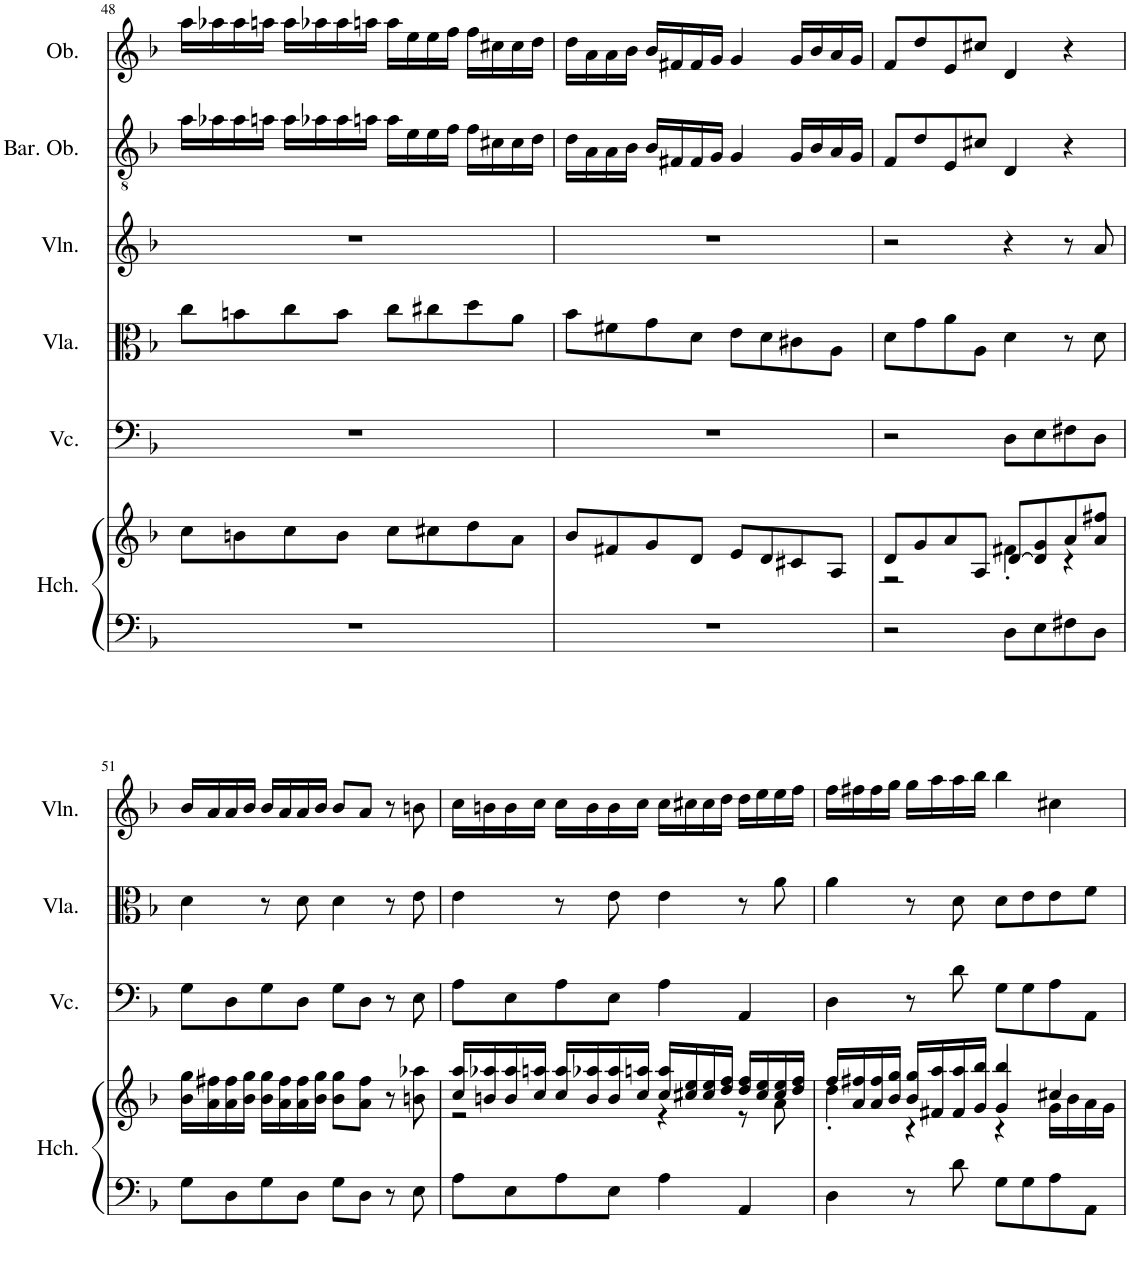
**kern	**kern	**kern	**kern	**kern	**kern	**kern
*part6	*part6	*part5	*part4	*part3	*part2	*part1
*staff7	*staff6	*staff5	*staff4	*staff3	*staff2	*staff1
*I"Harpsichord	*	*I"Violoncello	*I"Viola	*I"Violin	*I"Baritone Oboe	*I"Oboe
*I'Hch.	*	*I'Vc.	*I'Vla.	*I'Vln.	*I'Bar. Ob.	*I'Ob.
!!LO:PB:g=z
*clefF4	*clefG2	*clefF4	*clefC3	*clefG2	*clefGv2	*clefG2
*k[b-]	*k[b-]	*k[b-]	*k[b-]	*k[b-]	*k[b-]	*k[b-]
*M4/4	*M4/4	*M4/4	*M4/4	*M4/4	*M4/4	*M4/4
=48	=48	=48	=48	=48	=48	=48
1r	8cc\L	1r	8cc\L	1r	16a\LL	16aa\LL
.	.	.	.	.	16a-X\	16aa-X\
.	8bn\	.	8bn\	.	16a-\	16aa-\
.	.	.	.	.	16an\JJ	16aan\JJ
.	8cc\	.	8cc\	.	16a\LL	16aa\LL
.	.	.	.	.	16a-X\	16aa-X\
.	8b\J	.	8b\J	.	16a-\	16aa-\
.	.	.	.	.	16an\JJ	16aan\JJ
.	8cc\L	.	8cc\L	.	16a\LL	16aa\LL
.	.	.	.	.	16e\	16ee\
.	8cc#X\	.	8cc#X\	.	16e\	16ee\
.	.	.	.	.	16f\JJ	16ff\JJ
.	8dd\	.	8dd\	.	16f\LL	16ff\LL
.	.	.	.	.	16c#X\	16cc#X\
.	8a\J	.	8a\J	.	16c#\	16cc#\
.	.	.	.	.	16d\JJ	16dd\JJ
=49	=49	=49	=49	=49	=49	=49
1r	8b-/L	1r	8b-\L	1r	16d\LL	16dd\LL
.	.	.	.	.	16A\	16a\
.	8f#X/	.	8f#X\	.	16A\	16a\
.	.	.	.	.	16B-\JJ	16b-\JJ
.	8g/	.	8g\	.	16B-/LL	16b-/LL
.	.	.	.	.	16F#X/	16f#X/
.	8d/J	.	8d\J	.	16F#/	16f#/
.	.	.	.	.	16G/JJ	16g/JJ
.	8e/L	.	8e\L	.	4G/	4g/
.	8d/	.	8d\	.	.	.
.	8c#X/	.	8c#X\	.	16G/LL	16g/LL
.	.	.	.	.	16B-/	16b-/
.	8A/J	.	8A\J	.	16A/	16a/
.	.	.	.	.	16G/JJ	16g/JJ
=50	=50	=50	=50	=50	=50	=50
*	*^	*	*	*	*	*
2r	8d/L	2r	2r	8d\L	2r	8F/L	8f/L
.	8g/	.	.	8g\	.	8d/	8dd/
.	8a/	.	.	8a\	.	8E/	8e/
.	8A/J	.	.	8A\J	.	8c#X/J	8cc#X/J
8D\L	[8d/L	4f#X'\	8D\L	4d\	4r	4D/	4d/
8E\	8d/] 8g/	.	8E\	.	.	.	.
8F#X\	8a/	4r	8F#X\	8r	8r	4r	4r
8D\J	8a/ 8ff#X/J	.	8D\J	8d\	8a/	.	.
*	*v	*v	*	*	*	*	*
!!LO:LB:g=z
=51	=51	=51	=51	=51	=51	=51
8G\L	16b-\ 16gg\LL	8G\L	4d\	16b-/LL	1r	1r
.	16a\ 16ff#X\	.	.	16a/	.	.
8D\	16a\ 16ff#\	8D\	.	16a/	.	.
.	16b-\ 16gg\JJ	.	.	16b-/JJ	.	.
8G\	16b-\ 16gg\LL	8G\	8r	16b-/LL	.	.
.	16a\ 16ff#\	.	.	16a/	.	.
8D\J	16a\ 16ff#\	8D\J	8d\	16a/	.	.
.	16b-\ 16gg\JJ	.	.	16b-/JJ	.	.
8G\L	8b-\ 8gg\L	8G\L	4d\	8b-/L	.	.
8D\J	8a\ 8ff#\J	8D\J	.	8a/J	.	.
8r	8r	8r	8r	8r	.	.
8E\	8bn\ 8aa-X\	8E\	8e\	8bn\	.	.
=52	=52	=52	=52	=52	=52	=52
*	*^	*	*	*	*	*
8A\L	16cc/ 16aa/LL	2r	8A\L	4e\	16cc\LL	1r	1r
.	16bn/ 16aa-X/	.	.	.	16bn\	.	.
8E\	16b/ 16aa-/	.	8E\	.	16b\	.	.
.	16cc/ 16aan/JJ	.	.	.	16cc\JJ	.	.
8A\	16cc/ 16aa/LL	.	8A\	8r	16cc\LL	.	.
.	16b/ 16aa-X/	.	.	.	16b\	.	.
8E\J	16b/ 16aa-/	.	8E\J	8e\	16b\	.	.
.	16cc/ 16aan/JJ	.	.	.	16cc\JJ	.	.
4A\	16cc/ 16aa/LL	4r	4A\	4e\	16cc\LL	.	.
.	16cc#X/ 16ee/	.	.	.	16cc#X\	.	.
.	16cc#/ 16ee/	.	.	.	16cc#\	.	.
.	16dd/ 16ff/JJ	.	.	.	16dd\JJ	.	.
4AA/	16dd/ 16ff/LL	8r	4AA/	8r	16dd\LL	.	.
.	16cc#/ 16ee/	.	.	.	16ee\	.	.
.	16cc#/ 16ee/	8a\	.	8a\	16ee\	.	.
.	16dd/ 16ff/JJ	.	.	.	16ff\JJ	.	.
=53	=53	=53	=53	=53	=53	=53	=53
4D\	16ff/LL	4dd'\	4D\	4a\	16ff\LL	1r	1r
.	16a/ 16ff#X/	.	.	.	16ff#X\	.	.
.	16a/ 16ff#/	.	.	.	16ff#\	.	.
.	16b-/ 16gg/JJ	.	.	.	16gg\JJ	.	.
8r	16b-/ 16gg/LL	4r	8r	8r	16gg\LL	.	.
.	16f#X/ 16aa/	.	.	.	16aa\	.	.
8d\	16f#/ 16aa/	.	8d\	8d\	16aa\	.	.
.	16g/ 16bb-/JJ	.	.	.	16bb-\JJ	.	.
8G\L	4g/ 4bb-/	4r	8G\L	8d\L	4bb-\	.	.
8G\	.	.	8G\	8e\	.	.	.
8A\	4cc#X/	16g\LL	8A\	8e\	4cc#X\	.	.
.	.	16b-\	.	.	.	.	.
8AA\J	.	16a\	8AA\J	8f\J	.	.	.
.	.	16g\JJ	.	.	.	.	.
*	*v	*v	*	*	*	*	*
=	=	=	=	=	=	=
*-	*-	*-	*-	*-	*-	*-
